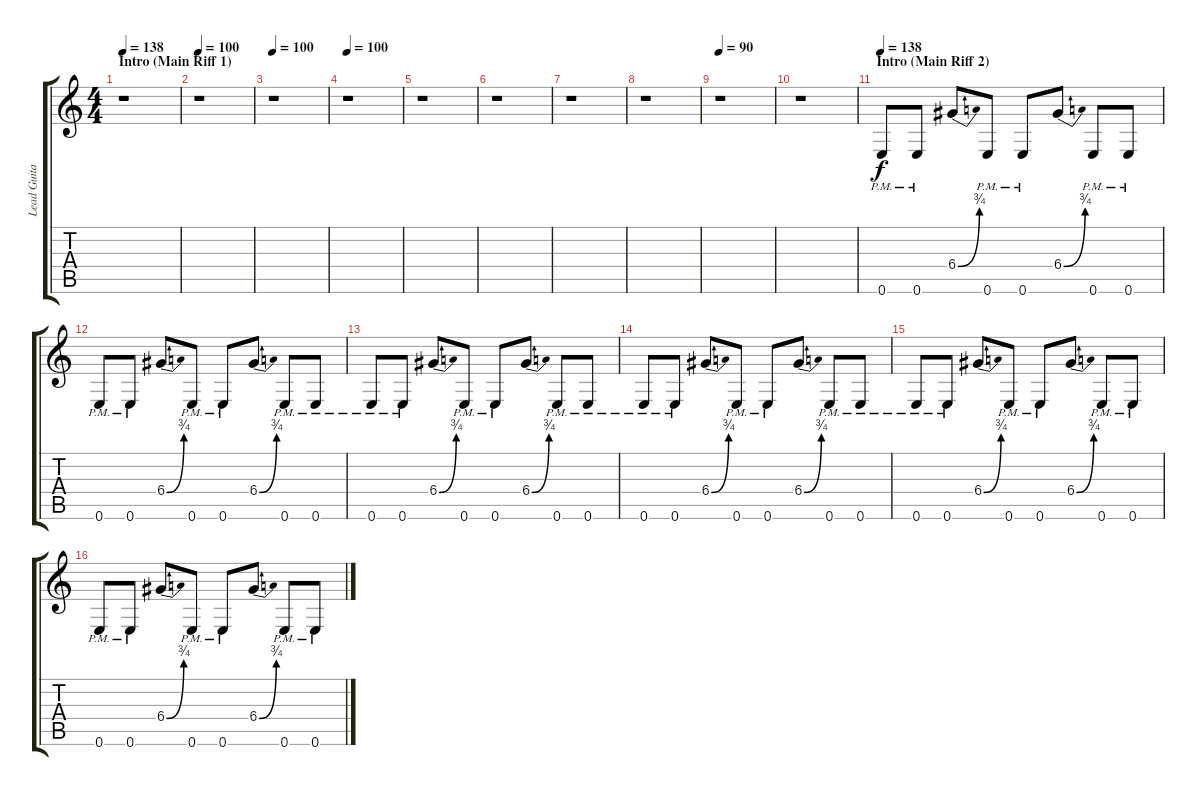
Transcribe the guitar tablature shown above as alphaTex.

\track ("Lead Guitar 2" "Lead Guita") {instrument distortionguitar}
\staff {score tabs}
\tuning (E4 B3 G3 D3 A2 E2) {hide}
\ts (4 4)
\section ("" "Intro (Main Riff 1)")
\tempo 138
\tempo 100
\tempo 138
\clef g2
\ks c
r.1{dy f instrument distortionguitar} |
\tempo 100
r.1 |
\tempo 100
r.1 |
\tempo 100
r.1 |
r.1 |
r.1 |
r.1 |
r.1 |
\tempo 90
r.1 |
r.1 |
\section ("" "Intro (Main Riff 2)")
\tempo 138
0.6{pm}.8 0.6{pm}.8 6.4{be (bend 0 0 60 3)}.8 0.6{pm}.8 0.6{pm}.8 6.4{be (bend 0 0 60 3)}.8 0.6{pm}.8 0.6{pm}.8 |
0.6{pm}.8 0.6{pm}.8 6.4{be (bend 0 0 60 3)}.8 0.6{pm}.8 0.6{pm}.8 6.4{be (bend 0 0 60 3)}.8 0.6{pm}.8 0.6{pm}.8 |
0.6{pm}.8 0.6{pm}.8 6.4{be (bend 0 0 60 3)}.8 0.6{pm}.8 0.6{pm}.8 6.4{be (bend 0 0 60 3)}.8 0.6{pm}.8 0.6{pm}.8 |
0.6{pm}.8 0.6{pm}.8 6.4{be (bend 0 0 60 3)}.8 0.6{pm}.8 0.6{pm}.8 6.4{be (bend 0 0 60 3)}.8 0.6{pm}.8 0.6{pm}.8 |
0.6{pm}.8 0.6{pm}.8 6.4{be (bend 0 0 60 3)}.8 0.6{pm}.8 0.6{pm}.8 6.4{be (bend 0 0 60 3)}.8 0.6{pm}.8 0.6{pm}.8 |
0.6{pm}.8 0.6{pm}.8 6.4{be (bend 0 0 60 3)}.8 0.6{pm}.8 0.6{pm}.8 6.4{be (bend 0 0 60 3)}.8 0.6{pm}.8 0.6{pm}.8
